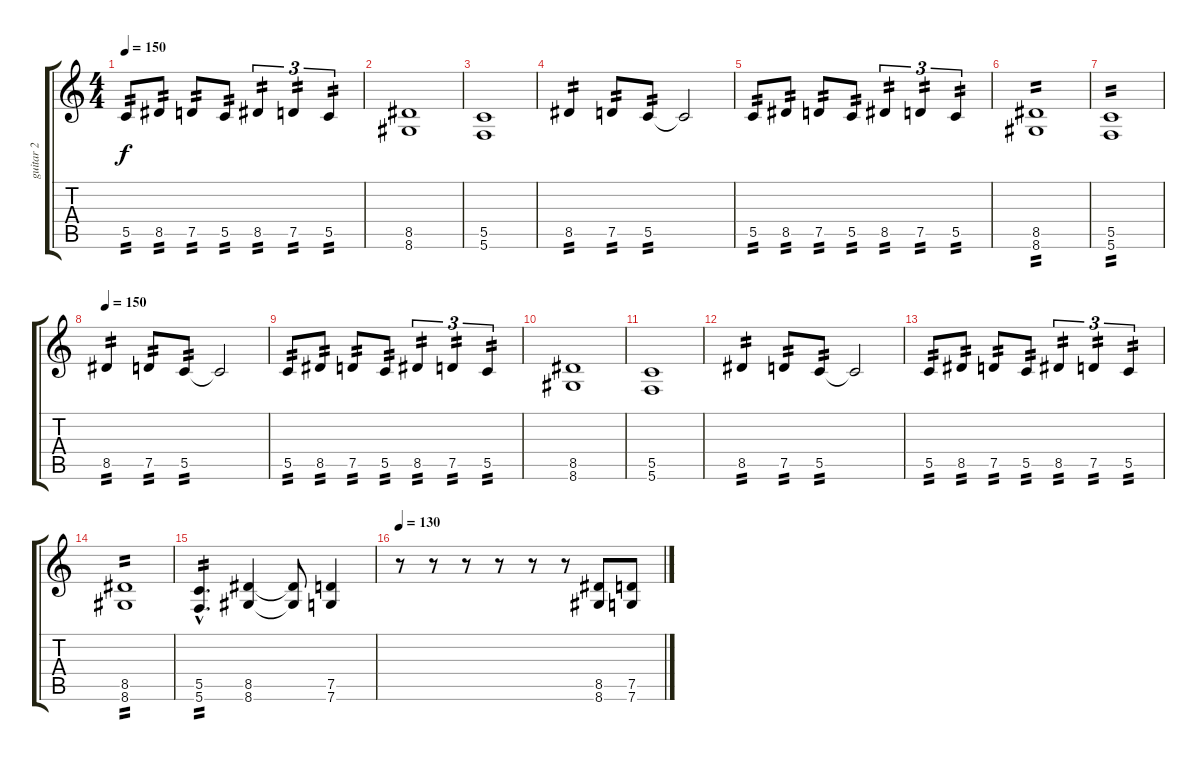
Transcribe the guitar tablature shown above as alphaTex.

\track ("guitar 2" "guitar 2") {instrument overdrivenguitar}
\staff {score tabs}
\tuning (D4 A3 F3 C3 G2 C2) {hide}
\ts (4 4)
\tempo 150
\clef g2
\ks c
5.5.8{tp 2 dy f} 8.5.8{tp 2} 7.5.8{tp 2} 5.5.8{tp 2} 8.5.4{tu (3 2) tp 2} 7.5.4{tu (3 2) tp 2} 5.5.4{tu (3 2) tp 2} |
(8.5 8.6).1 |
(5.5 5.6).1 |
8.5.4{tp 2} 7.5.8{tp 2} 5.5.8{tp 2} 5.5{t}.2 |
5.5.8{tp 2} 8.5.8{tp 2} 7.5.8{tp 2} 5.5.8{tp 2} 8.5.4{tu (3 2) tp 2} 7.5.4{tu (3 2) tp 2} 5.5.4{tu (3 2) tp 2} |
(8.5 8.6).1{tp 2} |
(5.5 5.6).1{tp 2} |
\tempo 150
8.5.4{tp 2} 7.5.8{tp 2} 5.5.8{tp 2} 5.5{t}.2 |
5.5.8{tp 2} 8.5.8{tp 2} 7.5.8{tp 2} 5.5.8{tp 2} 8.5.4{tu (3 2) tp 2} 7.5.4{tu (3 2) tp 2} 5.5.4{tu (3 2) tp 2} |
(8.5 8.6).1 |
(5.5 5.6).1 |
8.5.4{tp 2} 7.5.8{tp 2} 5.5.8{tp 2} 5.5{t}.2 |
5.5.8{tp 2} 8.5.8{tp 2} 7.5.8{tp 2} 5.5.8{tp 2} 8.5.4{tu (3 2) tp 2} 7.5.4{tu (3 2) tp 2} 5.5.4{tu (3 2) tp 2} |
(8.5 8.6).1{tp 2} |
(5.5{hac} 5.6{hac}).4{d tp 2} (8.5 8.6).4 (8.5{t} 8.6{t}).8 (7.5 7.6).4 |
\tempo 130
r.8 r.8 r.8 r.8 r.8 r.8 (8.5 8.6).8 (7.5 7.6).8
